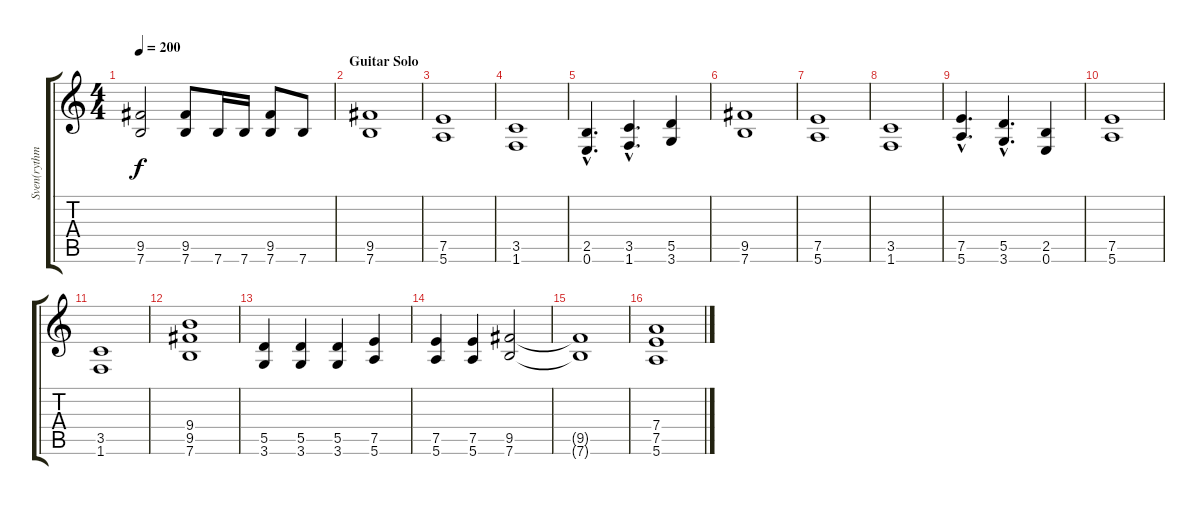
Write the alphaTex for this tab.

\track ("Sven(rythm guitar)" "Sven(rythm") {instrument distortionguitar}
\staff {score tabs}
\tuning (E4 B3 G3 D3 A2 E2) {hide}
\ts (4 4)
\tempo 200
\clef g2
\ks c
(9.5 7.6).2{dy f} (9.5 7.6).8 7.6.16 7.6.16 (9.5 7.6).8 7.6.8 |
\section ("" "Guitar Solo")
(9.5 7.6).1 |
(7.5 5.6).1 |
(3.5 1.6).1 |
(2.5{hac} 0.6{hac}).4{d} (3.5{hac} 1.6{hac}).4{d} (5.5 3.6).4 |
(9.5 7.6).1 |
(7.5 5.6).1 |
(3.5 1.6).1 |
(7.5{hac} 5.6{hac}).4{d} (5.5{hac} 3.6{hac}).4{d} (2.5 0.6).4 |
(7.5 5.6).1 |
(3.5 1.6).1 |
(9.4 9.5 7.6).1 |
(5.5 3.6).4 (5.5 3.6).4 (5.5 3.6).4 (7.5 5.6).4 |
(7.5 5.6).4 (7.5 5.6).4 (9.5 7.6).2 |
(9.5{t} 7.6{t}).1 |
(7.4 7.5 5.6).1
